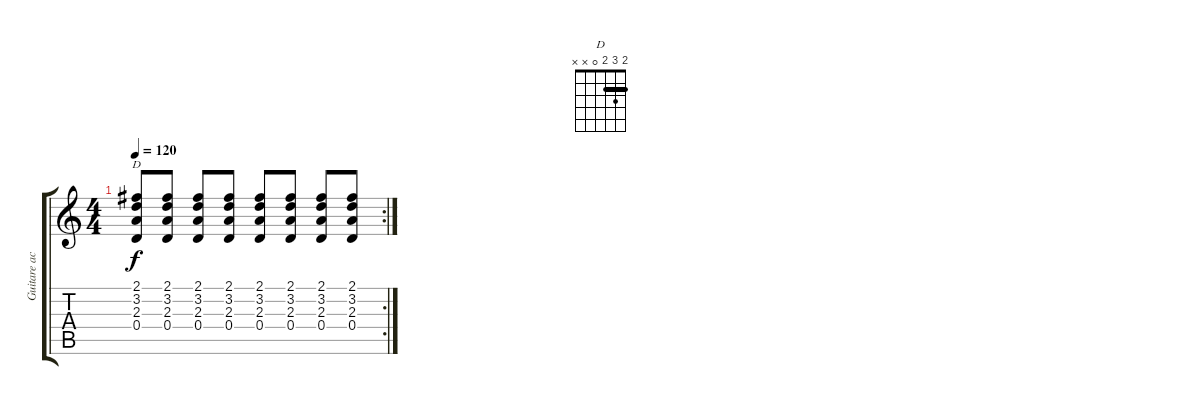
\track ("Guitare acoustique" "Guitare ac") {instrument acousticguitarnylon}
\staff {score tabs}
\tuning (E4 B3 G3 D3 A2 E2) {hide}
\chord ("D" 2 3 2 0 x x) {barre 2}
\rc 2
\ts (4 4)
\tempo 120
\clef g2
\ks c
(2.1 3.2 2.3 0.4).8{ch "D" dy f} (2.1 3.2 2.3 0.4).8 (2.1 3.2 2.3 0.4).8 (2.1 3.2 2.3 0.4).8 (2.1 3.2 2.3 0.4).8 (2.1 3.2 2.3 0.4).8 (2.1 3.2 2.3 0.4).8 (2.1 3.2 2.3 0.4).8
